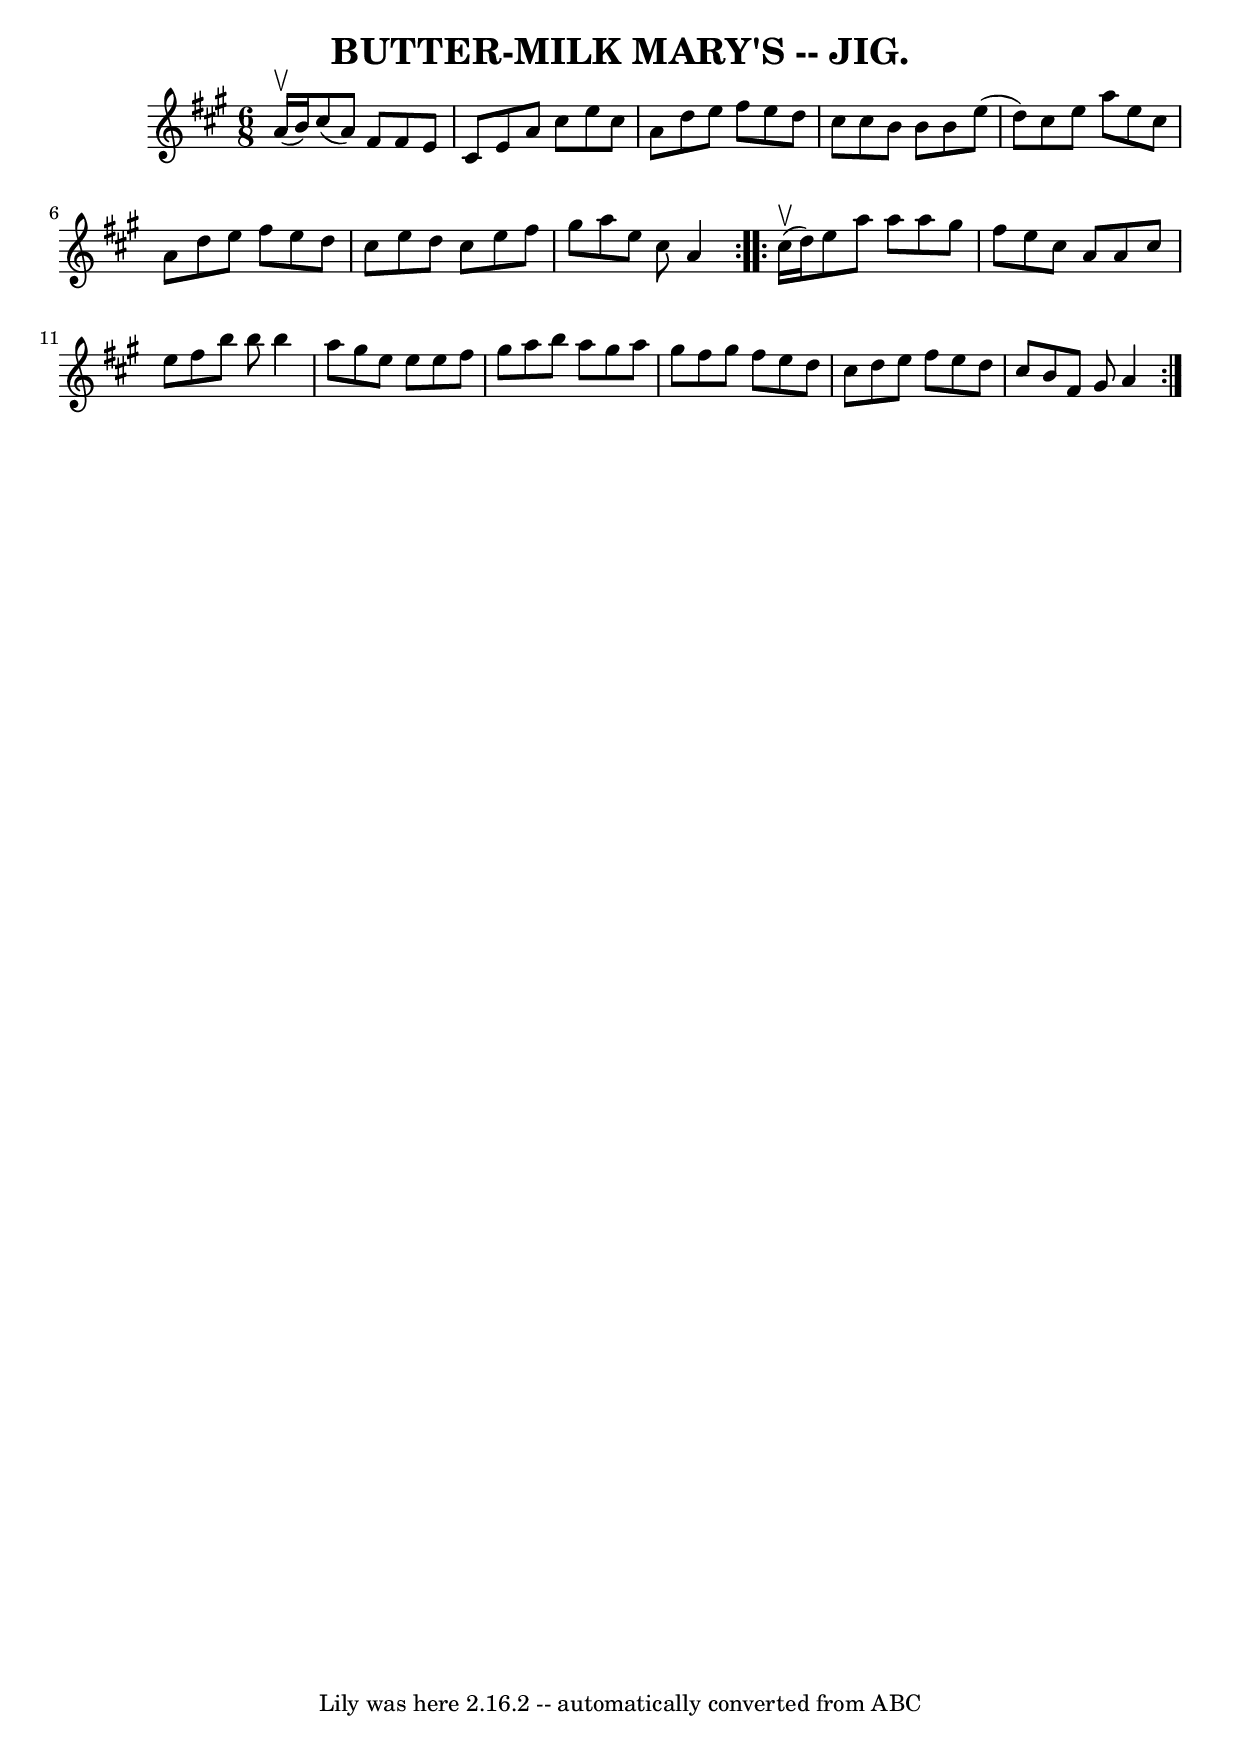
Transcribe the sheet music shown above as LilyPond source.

\version "2.7.40"
\include "Mammoth.ily"
\header {
	%% book = "Coles pg. 64.9"
	crossRefNumber = "29"
	footnotes = ""
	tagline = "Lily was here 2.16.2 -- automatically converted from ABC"
	title = "BUTTER-MILK MARY'S -- JIG."
}
voicedefault =  {


\repeat volta 2 {
\time 6/8 \key a \major a'16 (^\upbow b'16) |
 cis''8 (a'8  
-) fis'8 fis'8 e'8 cis'8  |
 e'8 a'8 cis''8 e''8    
cis''8 a'8  |
 d''8 e''8 fis''8 e''8 d''8 cis''8  
|
 cis''8 b'8 b'8 b'8 e''8 (d''8) |
 cis''8 
 e''8 a''8 e''8 cis''8 a'8  |
 d''8 e''8 fis''8    
e''8 d''8 cis''8  |
 e''8 d''8 cis''8 e''8 fis''8    
gis''8  |
 a''8 e''8 cis''8 a'4  }     \repeat volta 2 {     
cis''16 (^\upbow d''16) |
 e''8 a''8 a''8 a''8 gis''8  
 fis''8  |
 e''8 cis''8 a'8 a'8 cis''8 e''8  |
   
fis''8 b''8 b''8 b''4 a''8  |
 gis''8 e''8 e''8    
e''8 fis''8 gis''8  |
 a''8 b''8 a''8 gis''8 a''8   
 gis''8  |
 fis''8 gis''8 fis''8 e''8 d''8 cis''8  
|
 d''8 e''8 fis''8 e''8 d''8 cis''8  |
 b'8    
fis'8 gis'8 a'4  }   
}

\score{
    <<

	\context Staff="default"
	{
	    \voicedefault 
	}

    >>
	\layout {
	}
	\midi {}
}
